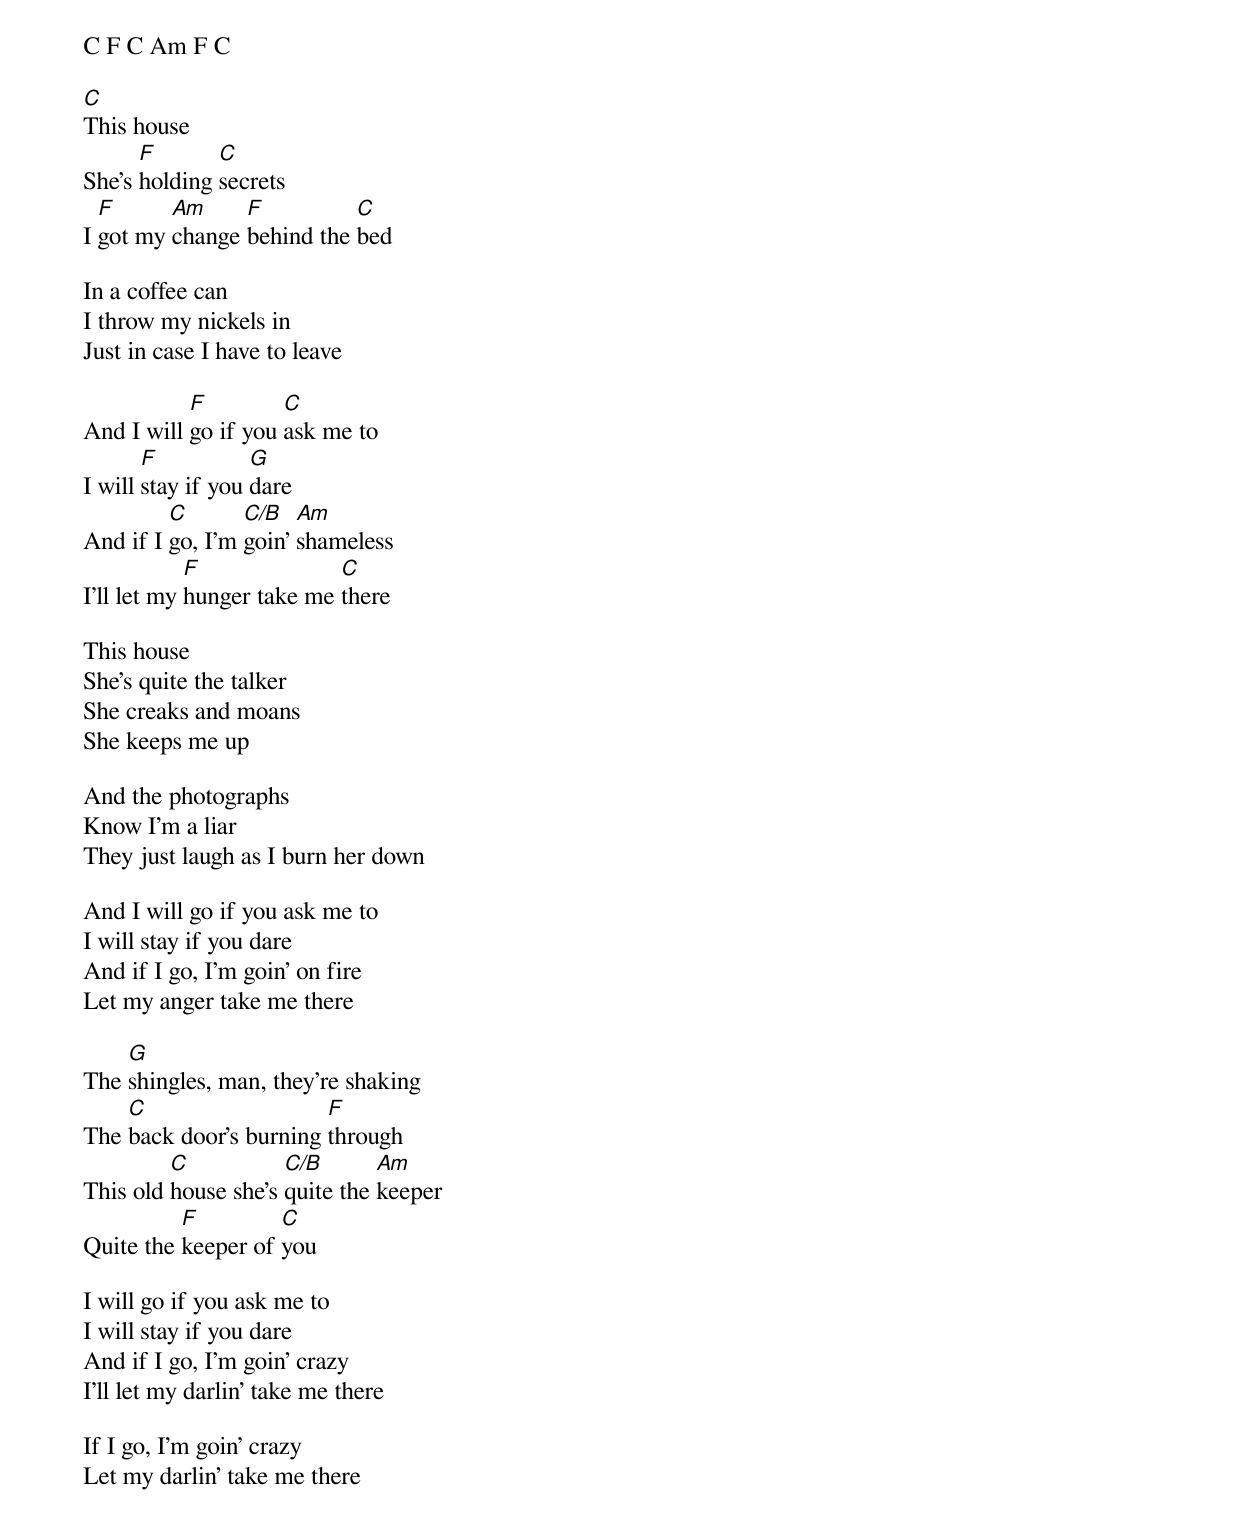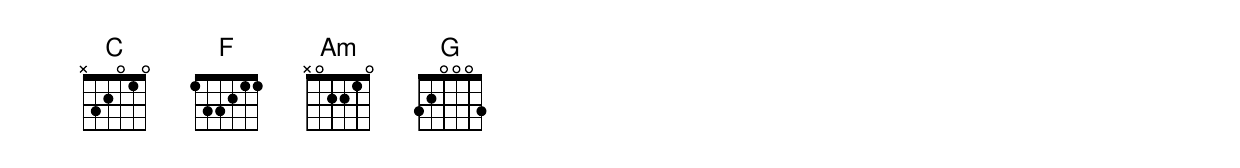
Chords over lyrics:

{{< youtube q3gnxO8bUxQ >}}

C F C Am F C

C
This house
      F       C
She’s holding secrets
  F      Am     F          C
I got my change behind the bed

In a coffee can
I throw my nickels in
Just in case I have to leave

           F         C
And I will go if you ask me to
       F           G
I will stay if you dare
         C       C/B   Am
And if I go, I’m goin' shameless
            F              C
I’ll let my hunger take me there

This house
She’s quite the talker
She creaks and moans
She keeps me up

And the photographs
Know I’m a liar
They just laugh as I burn her down

And I will go if you ask me to
I will stay if you dare
And if I go, I’m goin' on fire
Let my anger take me there

    G
The shingles, man, they’re shaking
    C                   F
The back door’s burning through
         C           C/B       Am
This old house she’s quite the keeper
          F         C
Quite the keeper of you

I will go if you ask me to
I will stay if you dare
And if I go, I’m goin' crazy
I’ll let my darlin' take me there

If I go, I'm goin' crazy
Let my darlin' take me there
